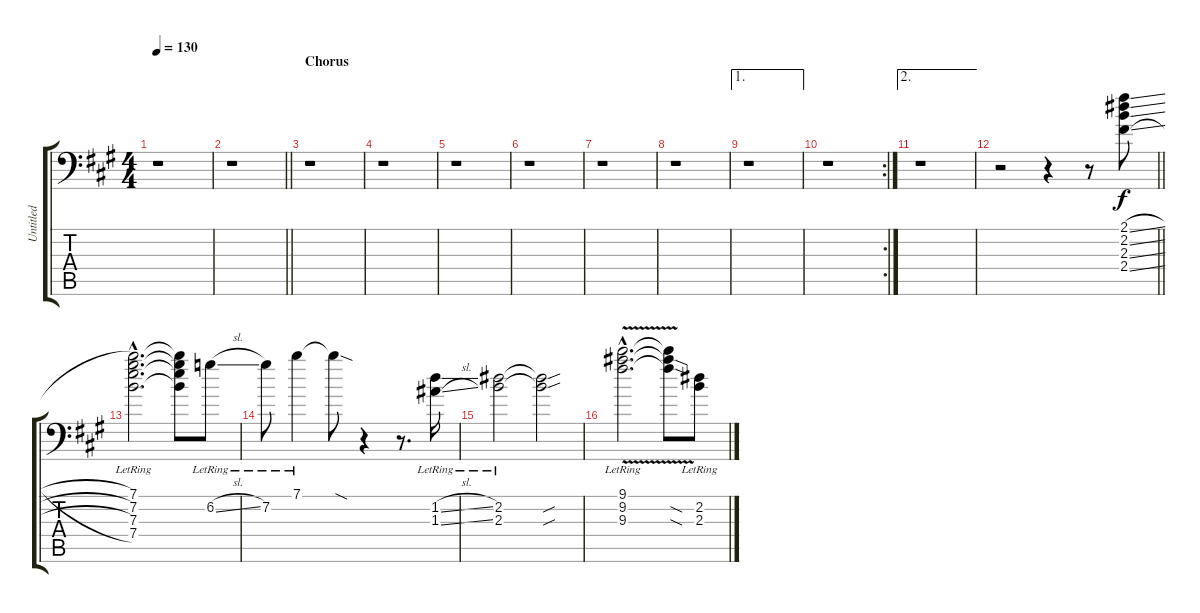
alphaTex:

\track ("Untitled" "Untitled") {instrument distortionguitar}
\staff {score tabs}
\tuning (E4 Db4 A3 E3 A3 A1) {hide}
\ts (4 4)
\tempo 130
\clef f4
\ks a
r.1{dy f} |
\barLineRight lightlight
r.1 |
\section ("" "Chorus")
r.1 |
r.1 |
r.1 |
r.1 |
r.1 |
r.1 |
\ae 1
r.1 |
\rc 2
r.1 |
\ae 2
r.1 |
\barLineRight lightlight
r.2 r.4 r.8 (2.1{sl} 2.2{sl} 2.3{sl} 2.4{sl}).8 |
(7.1{hac lr} 7.2{hac lr} 7.3{hac lr} 7.4{hac lr}).2{d} (7.1{t} 7.2{t} 7.3{t} 7.4{t}).8 6.2{sl lr}.8 |
7.2{lr}.8 7.1{lr}.4 7.1{sod t}.8 r.4 r.8{d} (1.2{sl lr} 1.3{sl lr}).16 |
(2.2{lr} 2.3{lr}).2 (2.2{sou t} 2.3{sou t}).2 |
(9.1{v hac lr} 9.2{v hac lr} 9.3{v hac lr}).2{d} (9.1{t} 9.2{sod t} 9.3{sod t}).8 (2.2{sl lr} 2.3{sl lr}).8
